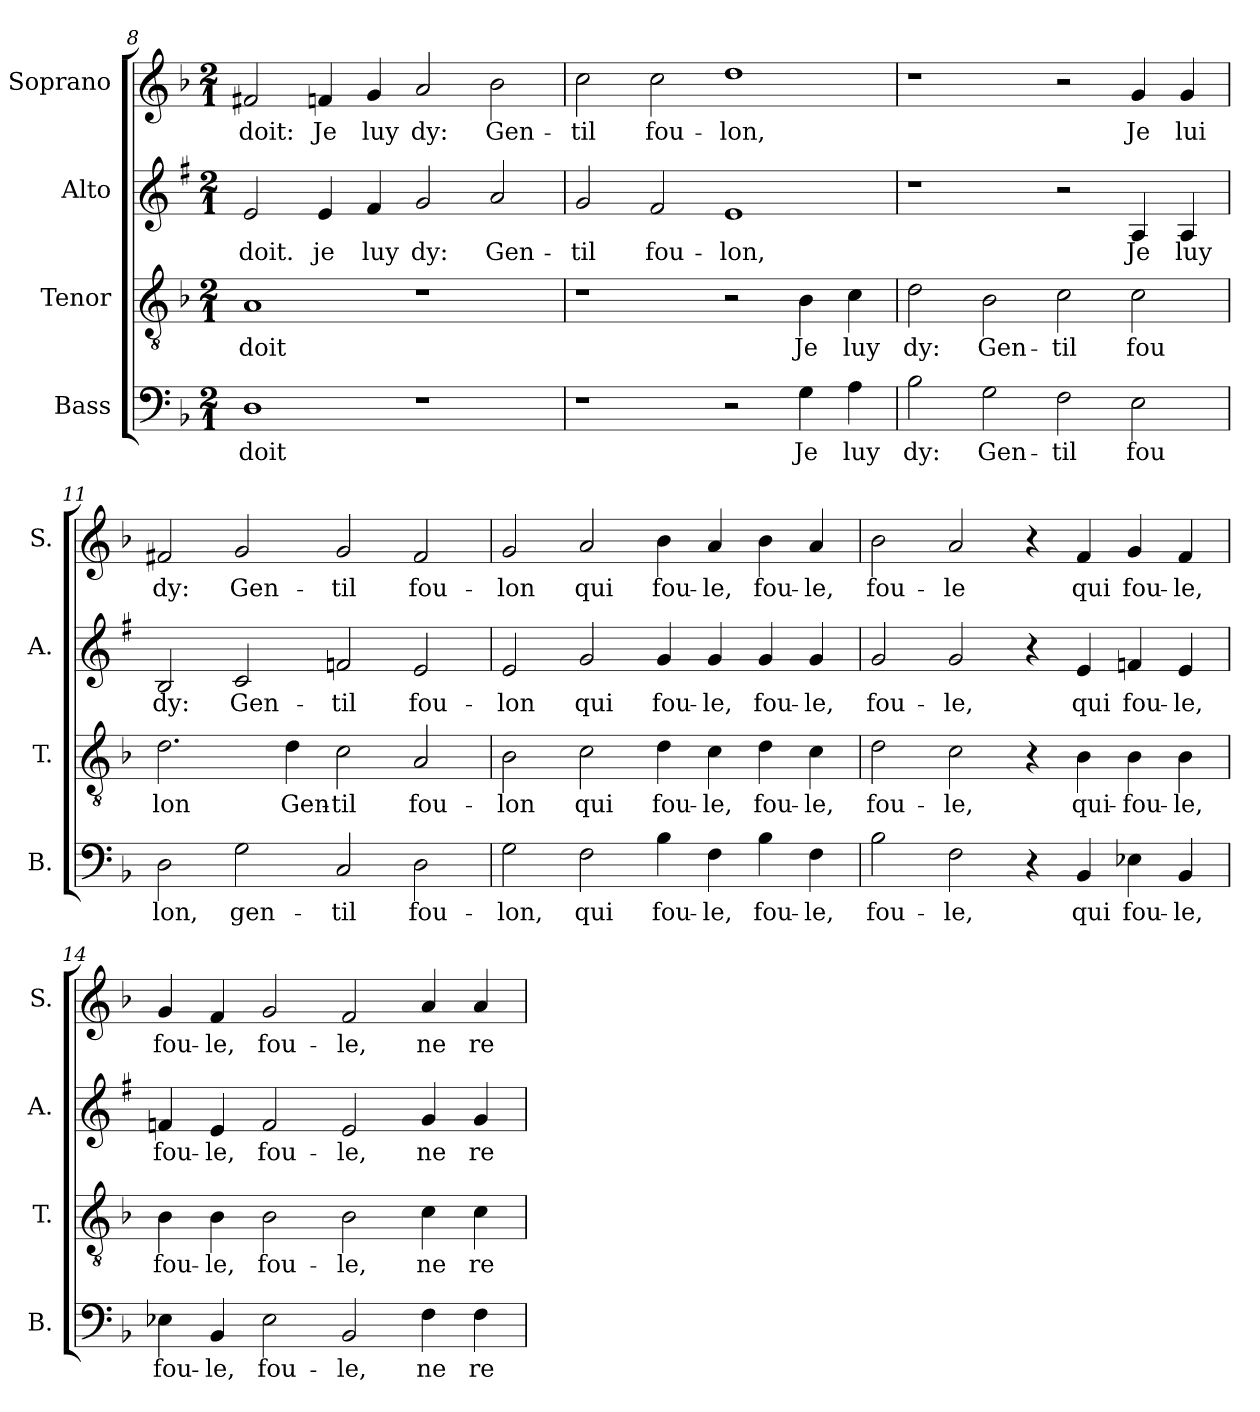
**kern	**text	**kern	**text	**kern	**text	**kern	**text
*part4	*part4	*part3	*part3	*part2	*part2	*part1	*part1
*staff4	*staff4	*staff3	*staff3	*staff2	*staff2	*staff1	*staff1
*I"Bass	*	*I"Tenor	*	*I"Alto	*	*I"Soprano	*
*I'B.	*	*I'T.	*	*I'A.	*	*I'S.	*
*clefF4	*	*clefGv2	*	*clefG2	*	*clefG2	*
*	*	*	*	*ITrd1c2	*	*	*
*k[b-]	*	*k[b-]	*	*k[b-]	*	*k[b-]	*
*M2/1	*	*M2/1	*	*M2/1	*	*M2/1	*
=8	=8	=8	=8	=8	=8	=8	=8
!	!LO:LY:b	!	!LO:LY:b	!	!LO:LY:b	!	!LO:LY:b
1D	-doit	1A	-doit	2d/	-doit.	2f#X/	-doit:
!	!	!	!	!	!LO:LY:b	!	!LO:LY:b
.	.	.	.	4d/	je	4fn/	Je
!	!	!	!	!	!LO:LY:b	!	!LO:LY:b
.	.	.	.	4e/	luy	4g/	luy
!	!	!	!	!	!LO:LY:b	!	!LO:LY:b
1r	.	1r	.	2f/	dy:	2a/	dy:
!	!	!	!	!	!LO:LY:b	!	!LO:LY:b
.	.	.	.	2g/	Gen-	2b-\	Gen-
=9	=9	=9	=9	=9	=9	=9	=9
!	!	!	!	!	!LO:LY:b	!	!LO:LY:b
1r	.	1r	.	2f/	-til	2cc\	-til
!	!	!	!	!	!LO:LY:b	!	!LO:LY:b
.	.	.	.	2e/	fou-	2cc\	fou-
!	!	!	!	!	!LO:LY:b	!	!LO:LY:b
2r	.	2r	.	1d	-lon,	1dd	-lon,
!	!LO:LY:b	!	!LO:LY:b	!	!	!	!
4G\	Je	4B-\	Je	.	.	.	.
!	!LO:LY:b	!	!LO:LY:b	!	!	!	!
4A\	luy	4c\	luy	.	.	.	.
=10	=10	=10	=10	=10	=10	=10	=10
!	!LO:LY:b	!	!LO:LY:b	!	!	!	!
2B-\	dy:	2d\	dy:	1r	.	1r	.
!	!LO:LY:b	!	!LO:LY:b	!	!	!	!
2G\	Gen-	2B-\	Gen-	.	.	.	.
!	!LO:LY:b	!	!LO:LY:b	!	!	!	!
2F\	-til	2c\	-til	2r	.	2r	.
!	!LO:LY:b	!	!LO:LY:b	!	!LO:LY:b	!	!LO:LY:b
2E\	fou	2c\	fou	4G/	Je	4g/	Je
!	!	!	!	!	!LO:LY:b	!	!LO:LY:b
.	.	.	.	4G/	luy	4g/	lui
!!LO:PB:g=z
=11	=11	=11	=11	=11	=11	=11	=11
!	!LO:LY:b	!	!LO:LY:b	!	!LO:LY:b	!	!LO:LY:b
2D\	lon,	2.d\	lon	2A/	dy:	2f#X/	dy:
!	!LO:LY:b	!	!	!	!LO:LY:b	!	!LO:LY:b
2G\	gen-	.	.	2B-/	Gen-	2g/	Gen-
!	!	!	!LO:LY:b	!	!	!	!
.	.	4d\	Gen-	.	.	.	.
!	!LO:LY:b	!	!LO:LY:b	!	!LO:LY:b	!	!LO:LY:b
2C/	-til	2c\	-til	2e-X/	-til	2g/	-til
!	!LO:LY:b	!	!LO:LY:b	!	!LO:LY:b	!	!LO:LY:b
2D\	fou-	2A/	fou-	2d/	fou-	2f#/	fou-
=12	=12	=12	=12	=12	=12	=12	=12
!	!LO:LY:b	!	!LO:LY:b	!	!LO:LY:b	!	!LO:LY:b
2G\	-lon,	2B-\	-lon	2d/	-lon	2g/	-lon
!	!LO:LY:b	!	!LO:LY:b	!	!LO:LY:b	!	!LO:LY:b
2F\	qui	2c\	qui	2f/	qui	2a/	qui
!	!LO:LY:b	!	!LO:LY:b	!	!LO:LY:b	!	!LO:LY:b
4B-\	fou-	4d\	fou-	4f/	fou-	4b-\	fou-
!	!LO:LY:b	!	!LO:LY:b	!	!LO:LY:b	!	!LO:LY:b
4F\	-le,	4c\	-le,	4f/	-le,	4a/	-le,
!	!LO:LY:b	!	!LO:LY:b	!	!LO:LY:b	!	!LO:LY:b
4B-\	fou-	4d\	fou-	4f/	fou-	4b-\	fou-
!	!LO:LY:b	!	!LO:LY:b	!	!LO:LY:b	!	!LO:LY:b
4F\	-le,	4c\	-le,	4f/	-le,	4a/	-le,
=13	=13	=13	=13	=13	=13	=13	=13
!	!LO:LY:b	!	!LO:LY:b	!	!LO:LY:b	!	!LO:LY:b
2B-\	fou-	2d\	fou-	2f/	fou-	2b-\	fou-
!	!LO:LY:b	!	!LO:LY:b	!	!LO:LY:b	!	!LO:LY:b
2F\	-le,	2c\	-le,	2f/	-le,	2a/	-le
4r	.	4r	.	4r	.	4r	.
!	!LO:LY:b	!	!LO:LY:b	!	!LO:LY:b	!	!LO:LY:b
4BB-/	qui	4B-\	qui-	4d/	qui	4f/	qui
!	!LO:LY:b	!	!LO:LY:b	!	!LO:LY:b	!	!LO:LY:b
4E-X\	fou-	4B-\	-fou-	4e-X/	fou-	4g/	fou-
!	!LO:LY:b	!	!LO:LY:b	!	!LO:LY:b	!	!LO:LY:b
4BB-/	-le,	4B-\	-le,	4d/	-le,	4f/	-le,
=14	=14	=14	=14	=14	=14	=14	=14
!	!LO:LY:b	!	!LO:LY:b	!	!LO:LY:b	!	!LO:LY:b
4E-X\	fou-	4B-\	fou-	4e-X/	fou-	4g/	fou-
!	!LO:LY:b	!	!LO:LY:b	!	!LO:LY:b	!	!LO:LY:b
4BB-/	-le,	4B-\	-le,	4d/	-le,	4f/	-le,
!	!LO:LY:b	!	!LO:LY:b	!	!LO:LY:b	!	!LO:LY:b
2E-\	fou-	2B-\	fou-	2e-/	fou-	2g/	fou-
!	!LO:LY:b	!	!LO:LY:b	!	!LO:LY:b	!	!LO:LY:b
2BB-/	-le,	2B-\	-le,	2d/	-le,	2f/	-le,
!	!LO:LY:b	!	!LO:LY:b	!	!LO:LY:b	!	!LO:LY:b
4F\	ne	4c\	ne	4f/	ne	4a/	ne
!	!LO:LY:b	!	!LO:LY:b	!	!LO:LY:b	!	!LO:LY:b
4F\	re-	4c\	re-	4f/	re-	4a/	re-
=	=	=	=	=	=	=	=
*-	*-	*-	*-	*-	*-	*-	*-
